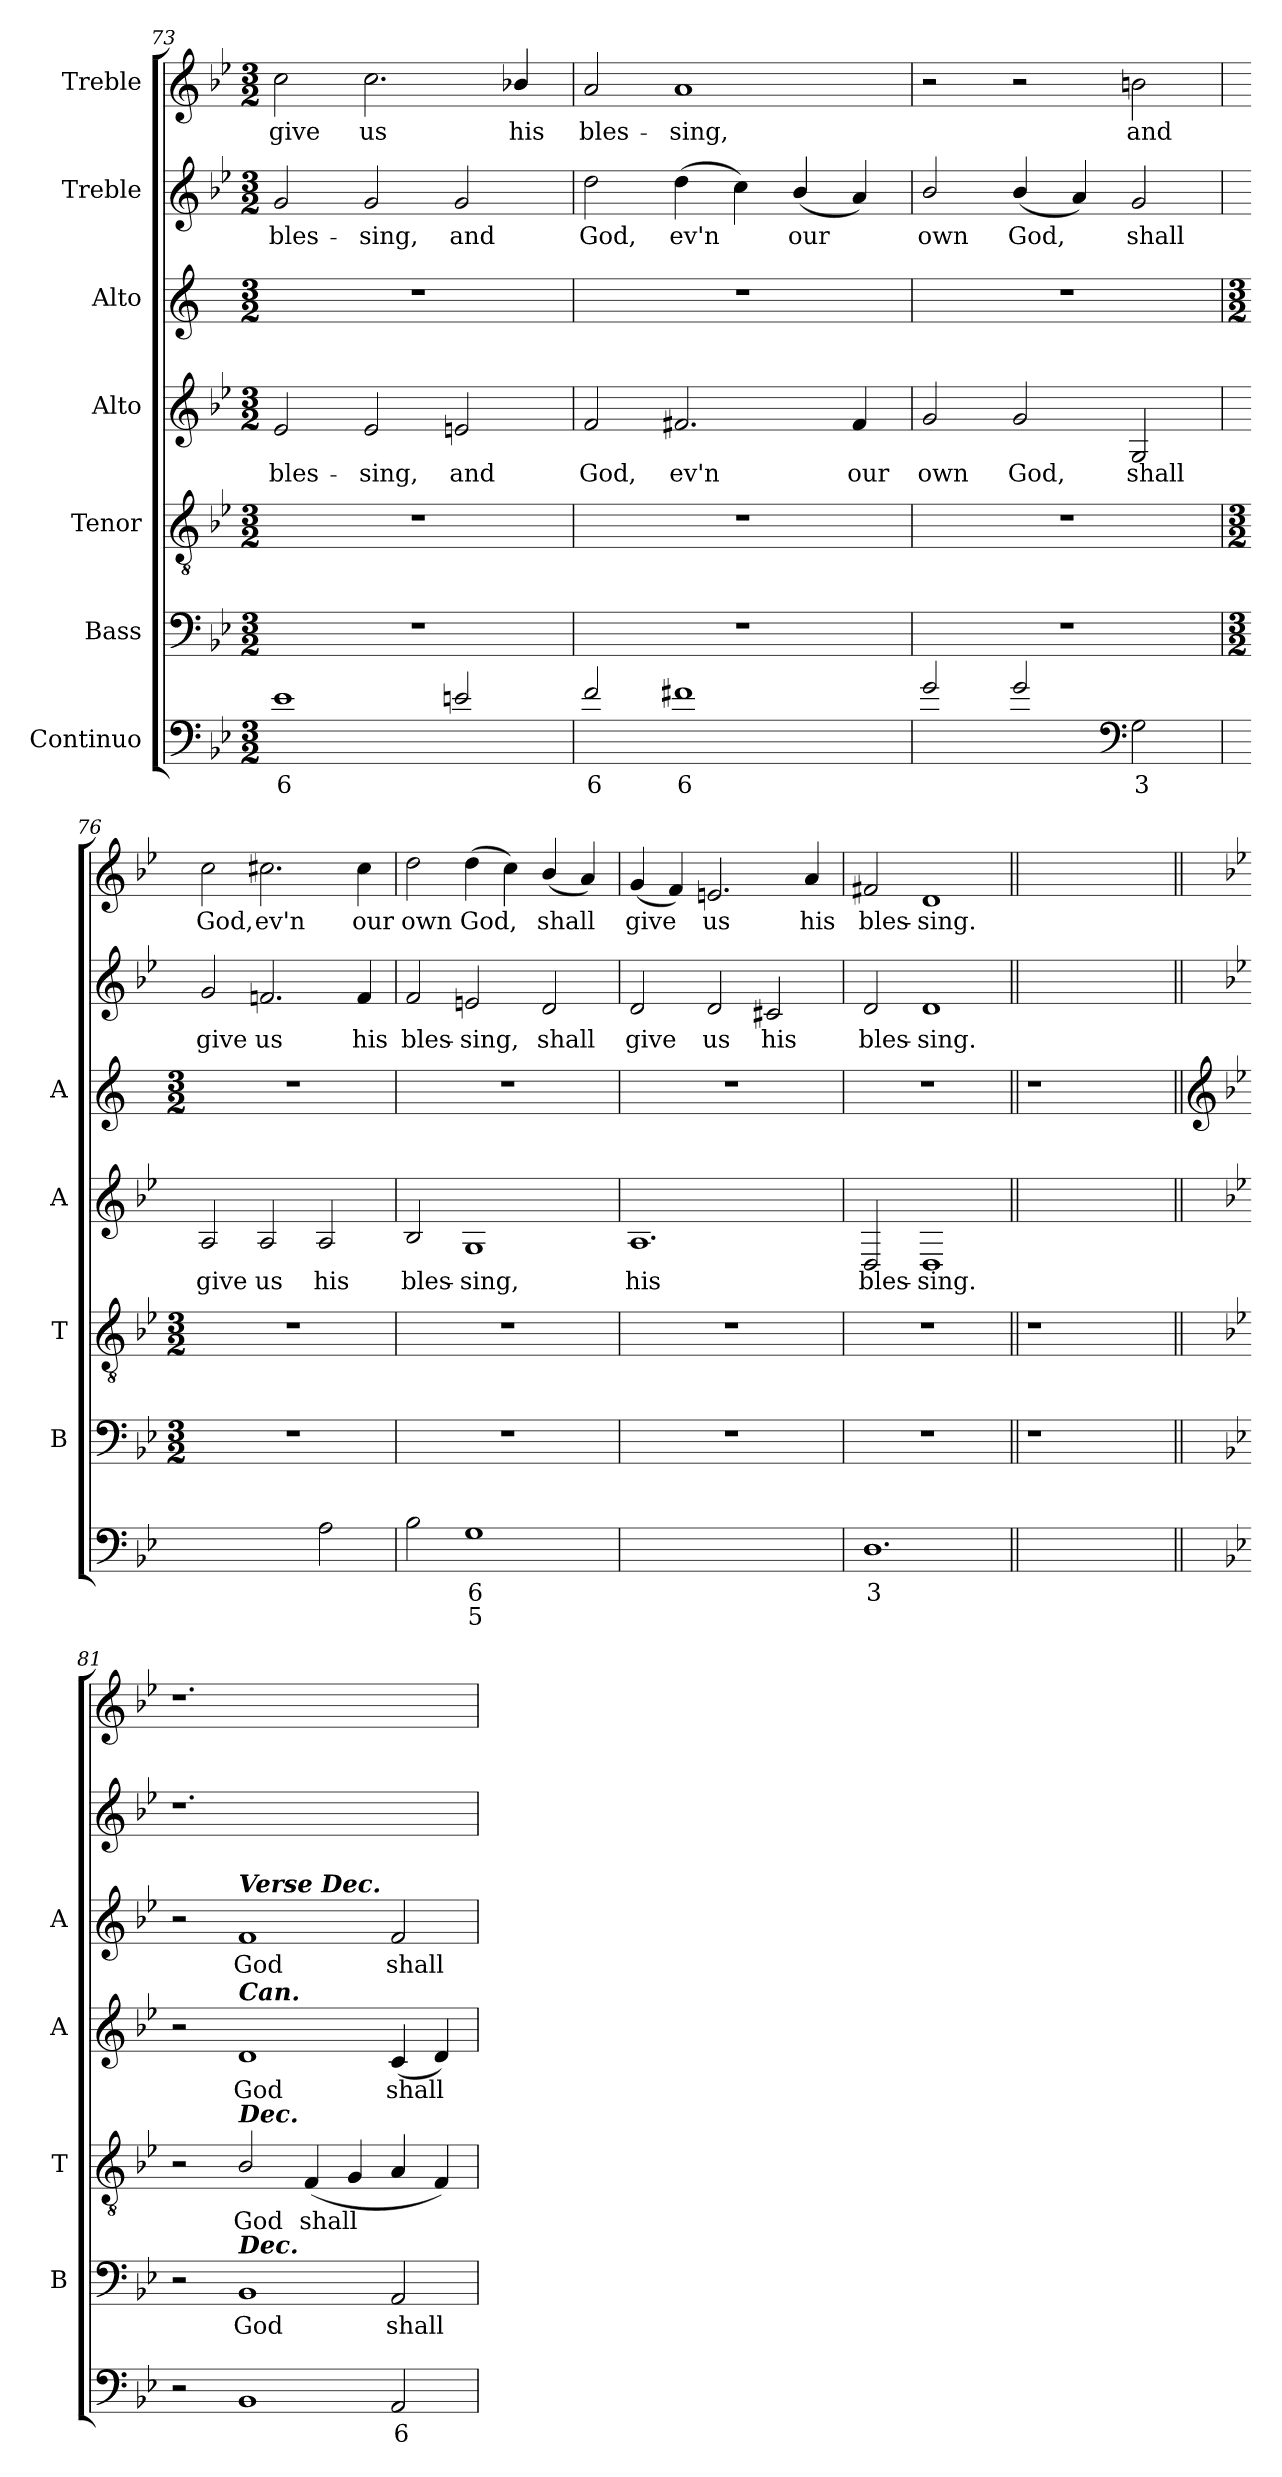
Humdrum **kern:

**kern	**text	**text	**kern	**text	**kern	**text	**kern	**text	**kern	**text	**kern	**text	**kern	**text
*part7	*part7	*part7	*part6	*part6	*part5	*part5	*part4	*part4	*part3	*part3	*part2	*part2	*part1	*part1
*staff7	*staff7	*staff7	*staff6	*staff6	*staff5	*staff5	*staff4	*staff4	*staff3	*staff3	*staff2	*staff2	*staff1	*staff1
*I"Continuo	*	*	*I"Bass	*	*I"Tenor	*	*I"Alto	*	*I"Alto	*	*I"Treble	*	*I"Treble	*
*	*	*	*I'B	*	*I'T	*	*I'A	*	*I'A	*	*	*	*	*
*clefF4	*	*	*clefF4	*	*clefGv2	*	*clefG2	*	*clefG2	*	*clefG2	*	*clefG2	*
*k[b-e-]	*	*	*k[b-e-]	*	*k[b-e-]	*	*k[b-e-]	*	*k[]	*	*k[b-e-]	*	*k[b-e-]	*
*B-:	*	*	*B-:	*	*B-:	*	*B-:	*	*	*	*B-:	*	*B-:	*
*M3/2	*	*	*M3/2	*	*M3/2	*	*M3/2	*	*M3/2	*	*M3/2	*	*M3/2	*
=73	=73	=73	=73	=73	=73	=73	=73	=73	=73	=73	=73	=73	=73	=73
!	!LO:LY:b	!	!	!	!	!	!	!LO:LY:b	!	!	!	!LO:LY:b	!	!LO:LY:b
1e-	6	.	1.r	.	1.r	.	2e-/	bles-	1.r	.	2g/	bles-	2cc\	give
!	!	!	!	!	!	!	!	!LO:LY:b	!	!	!	!LO:LY:b	!	!LO:LY:b
.	.	.	.	.	.	.	2e-/	-sing,	.	.	2g/	-sing,	2.cc\	us
!	!	!	!	!	!	!	!	!LO:LY:b	!	!	!	!LO:LY:b	!	!
2en/	.	.	.	.	.	.	2en/	and	.	.	2g/	and	.	.
!	!	!	!	!	!	!	!	!	!	!	!	!	!	!LO:LY:b
.	.	.	.	.	.	.	.	.	.	.	.	.	4b-X/	his
=74	=74	=74	=74	=74	=74	=74	=74	=74	=74	=74	=74	=74	=74	=74
!	!LO:LY:b	!	!	!	!	!	!	!LO:LY:b	!	!	!	!LO:LY:b	!	!LO:LY:b
2f/	6	.	1.r	.	1.r	.	2f/	God,	1.r	.	2dd\	God,	2a/	bles-
!	!LO:LY:b	!	!	!	!	!	!	!LO:LY:b	!	!	!	!LO:LY:b	!	!LO:LY:b
1f#X	6	.	.	.	.	.	2.f#X/	ev'n	.	.	(>4dd\	ev'n	1a	-sing,
.	.	.	.	.	.	.	.	.	.	.	4cc\)	.	.	.
!	!	!	!	!	!	!	!	!	!	!	!	!LO:LY:b	!	!
.	.	.	.	.	.	.	.	.	.	.	(<4b-/	our	.	.
!	!	!	!	!	!	!	!	!LO:LY:b	!	!	!	!	!	!
.	.	.	.	.	.	.	4f#/	our	.	.	4a/)	.	.	.
=75	=75	=75	=75	=75	=75	=75	=75	=75	=75	=75	=75	=75	=75	=75
!	!	!	!	!	!	!	!	!LO:LY:b	!	!	!	!LO:LY:b	!	!
2g/	.	.	1.r	.	1.r	.	2g/	own	1.r	.	2b-/	own	2r	.
!	!	!	!	!	!	!	!	!LO:LY:b	!	!	!	!LO:LY:b	!	!
2g/	.	.	.	.	.	.	2g/	God,	.	.	(<4b-/	God,	2r	.
.	.	.	.	.	.	.	.	.	.	.	4a/)	.	.	.
*clefF4	*	*	*	*	*	*	*	*	*	*	*	*	*	*
!	!LO:LY:b	!	!	!	!	!	!	!LO:LY:b	!	!	!	!LO:LY:b	!	!LO:LY:b
2G\	3	.	.	.	.	.	2G/	shall	.	.	2g/	shall	2bn\	and
!!LO:PB:g=z
=76	=76	=76	=76	=76	=76	=76	=76	=76	=76	=76	=76	=76	=76	=76
*	*	*	*M3/2	*	*M3/2	*	*	*	*M3/2	*	*	*	*	*
!	!LO:LY:b	!	!	!	!	!	!	!LO:LY:b	!	!	!	!LO:LY:b	!	!LO:LY:b
[2A\yy	7	.	1.r	.	1.r	.	2A/	give	1.r	.	2g/	give	2cc\	God,
!	!LO:LY:b	!LO:LY:b	!	!	!	!	!	!LO:LY:b	!	!	!	!LO:LY:b	!	!LO:LY:b
2A\yy]	6	3	.	.	.	.	2A/	us	.	.	2.fn/	us	2.cc#X\	ev'n
!	!	!	!	!	!	!	!	!LO:LY:b	!	!	!	!	!	!
2A\	.	.	.	.	.	.	2A/	his	.	.	.	.	.	.
!	!	!	!	!	!	!	!	!	!	!	!	!LO:LY:b	!	!LO:LY:b
.	.	.	.	.	.	.	.	.	.	.	4f/	his	4cc#\	our
=77	=77	=77	=77	=77	=77	=77	=77	=77	=77	=77	=77	=77	=77	=77
!	!	!	!	!	!	!	!	!LO:LY:b	!	!	!	!LO:LY:b	!	!LO:LY:b
2B-\	.	.	1.r	.	1.r	.	2B-/	bles-	1.r	.	2f/	bles-	2dd\	own
!	!LO:LY:b	!LO:LY:b	!	!	!	!	!	!LO:LY:b	!	!	!	!LO:LY:b	!	!LO:LY:b
1G	6	5	.	.	.	.	1G	-sing,	.	.	2en/	-sing,	(>4dd\	God,
.	.	.	.	.	.	.	.	.	.	.	.	.	4cc\)	.
!	!	!	!	!	!	!	!	!	!	!	!	!LO:LY:b	!	!LO:LY:b
.	.	.	.	.	.	.	.	.	.	.	2d/	shall	(<4b-/	shall
.	.	.	.	.	.	.	.	.	.	.	.	.	4a/)	.
=78	=78	=78	=78	=78	=78	=78	=78	=78	=78	=78	=78	=78	=78	=78
!	!LO:LY:b	!LO:LY:b	!	!	!	!	!	!LO:LY:b	!	!	!	!LO:LY:b	!	!LO:LY:b
[4A\yy	7	4	1.r	.	1.r	.	1.A	his	1.r	.	2d/	give	(<4g/	give
!	!LO:LY:b	!	!	!	!	!	!	!	!	!	!	!	!	!
4A\yy]	6	.	.	.	.	.	.	.	.	.	.	.	4f/)	.
!	!LO:LY:b	!	!	!	!	!	!	!	!	!	!	!LO:LY:b	!	!LO:LY:b
2A\yy	5	.	.	.	.	.	.	.	.	.	2d/	us	2.en/	us
!	!	!LO:LY:b	!	!	!	!	!	!	!	!	!	!LO:LY:b	!	!
2A\yy	.	3	.	.	.	.	.	.	.	.	2c#X/	his	.	.
!	!	!	!	!	!	!	!	!	!	!	!	!	!	!LO:LY:b
.	.	.	.	.	.	.	.	.	.	.	.	.	4a/	his
=79	=79	=79	=79	=79	=79	=79	=79	=79	=79	=79	=79	=79	=79	=79
!	!LO:LY:b	!	!	!	!	!	!	!LO:LY:b	!	!	!	!LO:LY:b	!	!LO:LY:b
1.D	3	.	1.r	.	1.r	.	2D/	bles-	1.r	.	2d/	bles-	2f#X/	bles-
!	!	!	!	!	!	!	!	!LO:LY:b	!	!	!	!LO:LY:b	!	!LO:LY:b
.	.	.	.	.	.	.	1D	-sing.	.	.	1d	-sing.	1d	-sing.
=80||	=80||	=80||	=80||	=80||	=80||	=80||	=80||	=80||	=80||	=80||	=80||	=80||	=80||	=80||
1.ryy	.	.	1r	.	1r	.	1.ryy	.	1r	.	1.ryy	.	1.ryy	.
.	.	.	2ryy	.	2ryy	.	.	.	2ryy	.	.	.	.	.
!!LO:PB:g=z
=81||	=81||	=81||	=81||	=81||	=81||	=81||	=81||	=81||	=81||	=81||	=81||	=81||	=81||	=81||
*	*	*	*	*	*	*	*	*	*clefG2	*	*	*	*	*
*	*	*	*	*	*	*	*	*	*k[b-e-]	*	*	*	*	*
*	*	*	*	*	*	*	*	*	*B-:	*	*	*	*	*
*	*	*	*	*	*	*	*	*	*	*	*	*	*MM160	*
2r	.	.	2r	.	2r	.	2r	.	2r	.	1.r	.	1.r	.
!	!	!	!	!	!	!	!	!	!LO:TX:a:Bi:t=Verse Dec.	!	!	!	!	!
!	!	!	!	!	!	!	!LO:TX:a:Bi:t=Can.	!	!	!	!	!	!	!
!	!	!	!	!	!LO:TX:a:Bi:t=Dec.	!	!	!	!	!	!	!	!	!
!	!	!	!LO:TX:a:Bi:t=Dec.	!	!	!	!	!	!	!	!	!	!	!
!	!	!	!	!LO:LY:b	!	!LO:LY:b	!	!LO:LY:b	!	!LO:LY:b	!	!	!	!
1BB-	.	.	1BB-	God	2B-/	God	1d	God	1f	God	.	.	.	.
!	!	!	!	!	!	!LO:LY:b	!	!	!	!	!	!	!	!
.	.	.	.	.	(<4F/	shall	.	.	.	.	.	.	.	.
.	.	.	.	.	4G/	.	.	.	.	.	.	.	.	.
!	!LO:LY:b	!	!	!LO:LY:b	!	!	!	!LO:LY:b	!	!LO:LY:b	!	!	!	!
2AA/	6	.	2AA/	shall	4A/	.	(<4c/	shall	2f/	shall	2ryy	.	2ryy	.
.	.	.	.	.	4F/)	.	4d/)	.	.	.	.	.	.	.
=	=	=	=	=	=	=	=	=	=	=	=	=	=	=
*-	*-	*-	*-	*-	*-	*-	*-	*-	*-	*-	*-	*-	*-	*-
